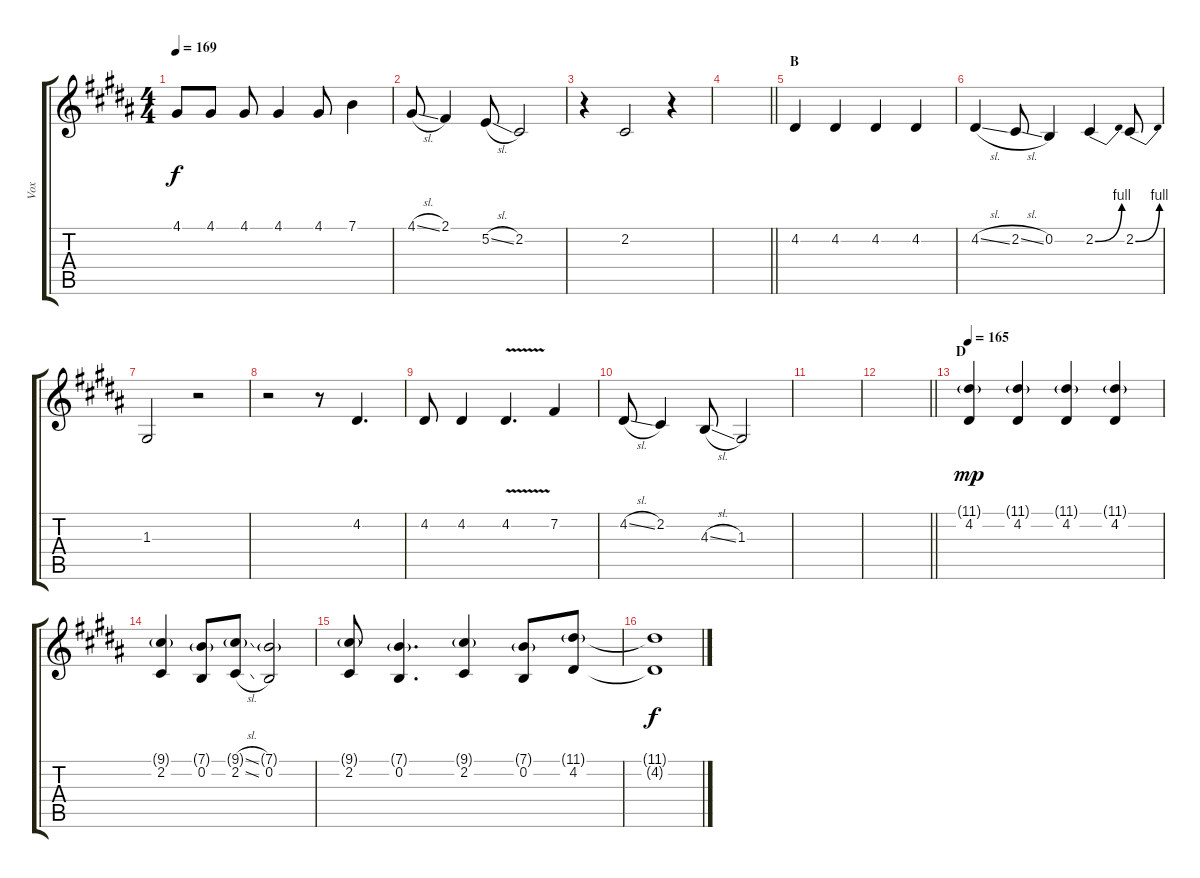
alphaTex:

\track ("Vox" "Vox") {instrument lead2sawtooth}
\staff {score tabs}
\tuning (E4 B3 G3 D3 A2 E2) {hide}
\ts (4 4)
\tempo 169
\clef g2
\ks g#minor
4.1{t}.8{dy f} 4.1.8 4.1.8 4.1.4 4.1.8 7.1.4 |
4.1{sl}.8 2.1.4 5.2{sl}.8 2.2.2 |
r.4 2.2.2 r.4 |
\barLineRight lightlight
|
\section ("" "B")
4.2.4 4.2.4 4.2.4 4.2.4 |
4.2{sl}.4 2.2{sl}.8 0.2.4 2.2{be (bend 0 0 60 4)}.4 2.2{be (bend 0 0 60 4)}.8 |
1.3.2 r.2 |
r.2 r.8 4.2.4{d} |
4.2.8 4.2.4 4.2{v}.4{d} 7.2.4 |
4.2{sl}.8 2.2.4 4.3{sl}.8 1.3.2 |
|
\barLineRight lightlight
|
\section ("" "D")
\tempo 165
(11.1{g} 4.2).4{dy mp} (11.1{g} 4.2).4 (11.1{g} 4.2).4 (11.1{g} 4.2).4 |
(9.1{g} 2.2).4 (7.1{g} 0.2).8 (9.1{sl g} 2.2{sl}).8 (7.1{g} 0.2).2 |
(9.1{g} 2.2).8 (7.1{g} 0.2).4{d} (9.1{g} 2.2).4 (7.1{g} 0.2).8 (11.1{g} 4.2).8 |
(11.1{t} 4.2{t}).1{dy f}
